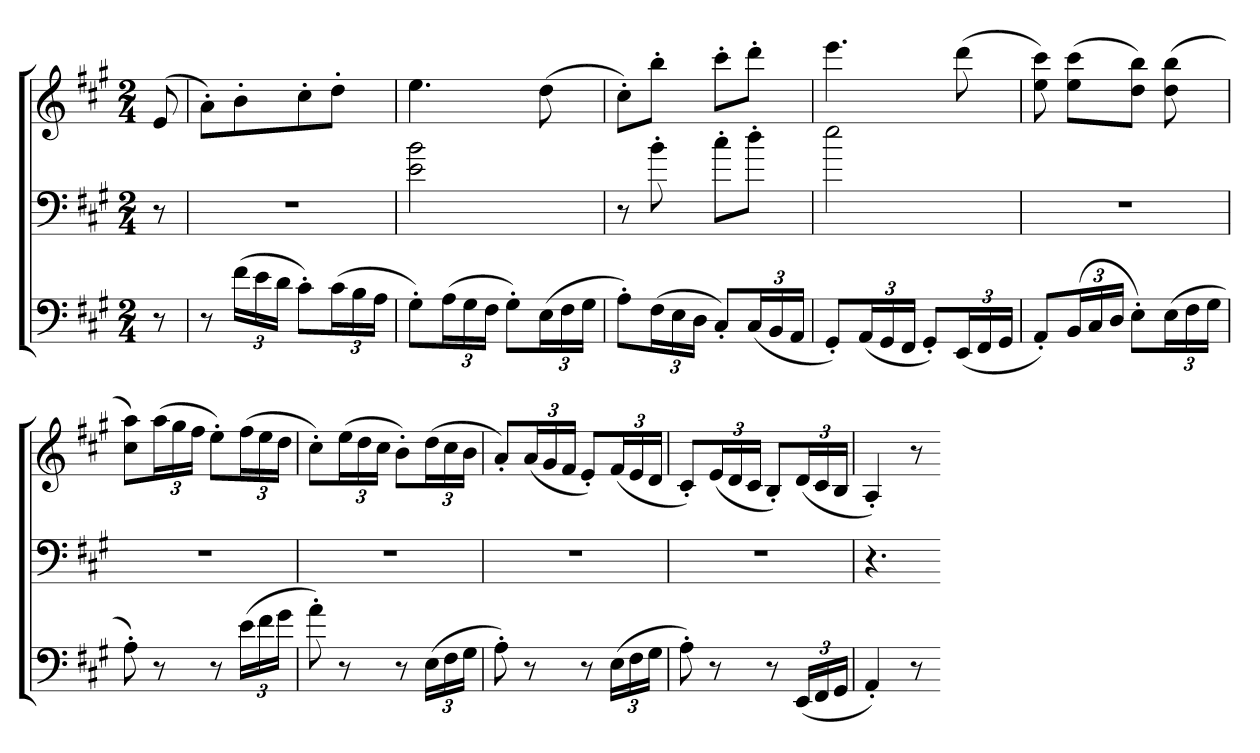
**kern	**kern	**kern
*part3	*part2	*part1
*staff3	*staff2	*staff1
*clefF4	*clefF4	*clefG2
*k[f#c#g#]	*k[f#c#g#]	*k[f#c#g#]
*A:	*A:	*A:
*M2/4	*M2/4	*M2/4
=	=	=
8r	8r	(8e
=	=	=
8r	2r	8a'L)
(24f#LL	.	8b'
24e	.	.
24dJJ	.	.
8c#'L)	.	8cc#'
(24c#L	.	8dd'J
24B	.	.
24AJJ	.	.
=	=	=
8G#'L)	2e 2b	4.ee
(24AL	.	.
24G#	.	.
24F#JJ	.	.
8G#'L)	.	.
(24EL	.	(8dd
24F#	.	.
24G#JJ	.	.
=	=	=
8A'L)	8r	8cc#'L)
(24F#L	8b'	8bb'J
24E	.	.
24DJJ	.	.
8C#'L)	8cc#'L	8ccc#'L
(24C#L	8dd'J	8ddd'J
24BB	.	.
24AAJJ	.	.
=	=	=
8GG#'L)	2ee	4.eee
(24AAL	.	.
24GG#	.	.
24FF#JJ	.	.
8GG#'L)	.	.
(24EEL	.	(8ddd
24FF#	.	.
24GG#JJ	.	.
=	=	=
8AA'L)	2r	8ee 8ccc#)
(24BBL	.	(8ee 8ccc#L
24C#	.	.
24DJJ	.	.
8E'L)	.	8dd 8bbJ)
(24EL	.	(8dd 8bb
24F#	.	.
24G#JJ	.	.
=	=	=
8A')	2r	8cc# 8aaL)
8r	.	(24aaL
.	.	24gg#
.	.	24ff#JJ
8r	.	8ee'L)
(24eLL	.	(24ff#L
24f#	.	24ee
24g#JJ	.	24ddJJ
=	=	=
8a')	2r	8cc#'L)
8r	.	(24eeL
.	.	24dd
.	.	24cc#JJ
8r	.	8b'L)
(24ELL	.	(24ddL
24F#	.	24cc#
24G#JJ	.	24bJJ
=	=	=
8A')	2r	8a'L)
8r	.	(24aL
.	.	24g#
.	.	24f#JJ
8r	.	8e'L)
(24ELL	.	(24f#L
24F#	.	24e
24G#JJ	.	24dJJ
=	=	=
8A')	2r	8c#'L)
8r	.	(24eL
.	.	24d
.	.	24c#JJ
8r	.	8B'L)
(24EELL	.	(24dL
24FF#	.	24c#
24GG#JJ	.	24BJJ
=	=	=
4AA')	4.r	4A')
8r	.	8r
=-	=-	=-
*-	*-	*-
